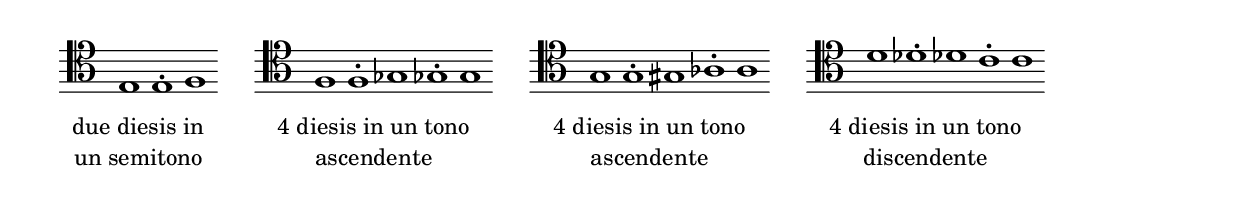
\version "2.22.2"

% Auto generated file

\header {
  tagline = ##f
}

dot = {
   \once \override Script.add-stem-support = ##f
   \once \override Script.toward-stem-shift = 0
   \once \override Script.skyline-horizontal-padding = 0
   \once \override Script.direction = 1
   \once \override Script.font-size = 1
}

\markup {
  \center-column {
    \line {
      \center-align
      \fontsize#3 { \concat { \normal-text ""} }
    }
    \null
    \line {
      \center-column {

        \line {
          \score {
            <<
              \new Staff \with { instrumentName = ""} {
                \override Staff.TimeSignature.stencil = ##f
                \override Staff.NoteHead.style = #'baroque
                \accidentalStyle Score.forget
                \cadenzaOn
                \clef "tenor" e1 
                \dot e1-. 
                f1 
                \cadenzaOff
              }
            >>
            \layout {
              \context {
                \Score
                \override SpacingSpanner.common-shortest-duration = #(ly:make-moment 1)
              }
            }
          }
        }
        \null
        \line {
          \left-align {  \normal-text "due diesis in" }
        }
        \line {
          \left-align {  \normal-text "un semitono" }
        }

      }
      \hspace #3 
      \center-column {

        \line {
          \score {
            <<
              \new Staff \with { instrumentName = ""} {
                \override Staff.TimeSignature.stencil = ##f
                \override Staff.NoteHead.style = #'baroque
                \accidentalStyle Score.forget
                \cadenzaOn
                \clef "tenor" f1 
                \dot f1-. 
                ges1 
                \dot ges1-. 
                g1 
                \cadenzaOff
              }
            >>
            \layout {
              \context {
                \Score
                \override SpacingSpanner.common-shortest-duration = #(ly:make-moment 1)
              }
            }
          }
        }
        \null
        \line {
          \left-align {  \normal-text "4 diesis in un tono" }
        }
        \line {
          \left-align {  \normal-text "ascendente" }
        }

      }
      \hspace #3 
      \center-column {

        \line {
          \score {
            <<
              \new Staff \with { instrumentName = ""} {
                \override Staff.TimeSignature.stencil = ##f
                \override Staff.NoteHead.style = #'baroque
                \accidentalStyle Score.forget
                \cadenzaOn
                \clef "tenor" g1 
                \dot g1-. 
                gis1 
                \dot as1-. 
                a1 
                \cadenzaOff
              }
            >>
            \layout {
              \context {
                \Score
                \override SpacingSpanner.common-shortest-duration = #(ly:make-moment 1)
              }
            }
          }
        }
        \null
        \line {
          \left-align {  \normal-text "4 diesis in un tono" }
        }
        \line {
          \left-align {  \normal-text "ascendente" }
        }

      }
      \hspace #3 
      \center-column {

        \line {
          \score {
            <<
              \new Staff \with { instrumentName = ""} {
                \override Staff.TimeSignature.stencil = ##f
                \override Staff.NoteHead.style = #'baroque
                \accidentalStyle Score.forget
                \cadenzaOn
                \clef "tenor" d'1 
                \dot des'1-. 
                des'1 
                \dot c'1-. 
                c'1 
                \cadenzaOff
              }
            >>
            \layout {
              \context {
                \Score
                \override SpacingSpanner.common-shortest-duration = #(ly:make-moment 1)
              }
            }
          }
        }
        \null
        \line {
          \left-align {  \normal-text "4 diesis in un tono" }
        }
        \line {
          \left-align {  \normal-text "discendente" }
        }

      }
      \hspace #3 

    }
  }
}